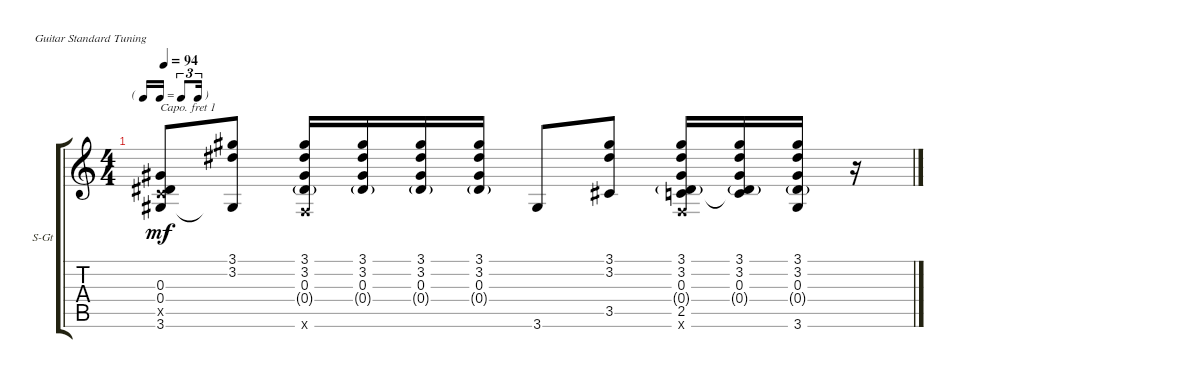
\defaultSystemsLayout 4
\bracketExtendMode groupsimilarinstruments
\firstSystemTrackNameOrientation horizontal
\otherSystemsTrackNameOrientation horizontal
\track ("Steel Guitar" "S-Gt") {instrument acousticguitarsteel}
\staff {score tabs}
\capo 1
\tuning (E4 B3 G3 D3 A2 E2)
\ts (4 4)
\tf triplet16th
\tempo 94
\clef g2
\ks c
(3.6 0.3 0.4 2.5{x}).8{dy mf} (3.1 3.2 3.6{t}).8 (3.1 3.2 0.3 0.4{g} 0.6{x}).16 (3.1 3.2 0.3 0.4{g}).16 (3.1 3.2 0.3 0.4{g}).16 (3.1 3.2 0.3 0.4{g}).16 3.6.8 (3.1 3.2 3.5).8 (3.1 3.2 0.3 0.4{g} 0.6{x} 2.5).16 (3.1 3.2 0.3 0.4{g} 2.5{t}).16 (3.1 3.2 0.3 0.4{g} 3.6).16 r.16
